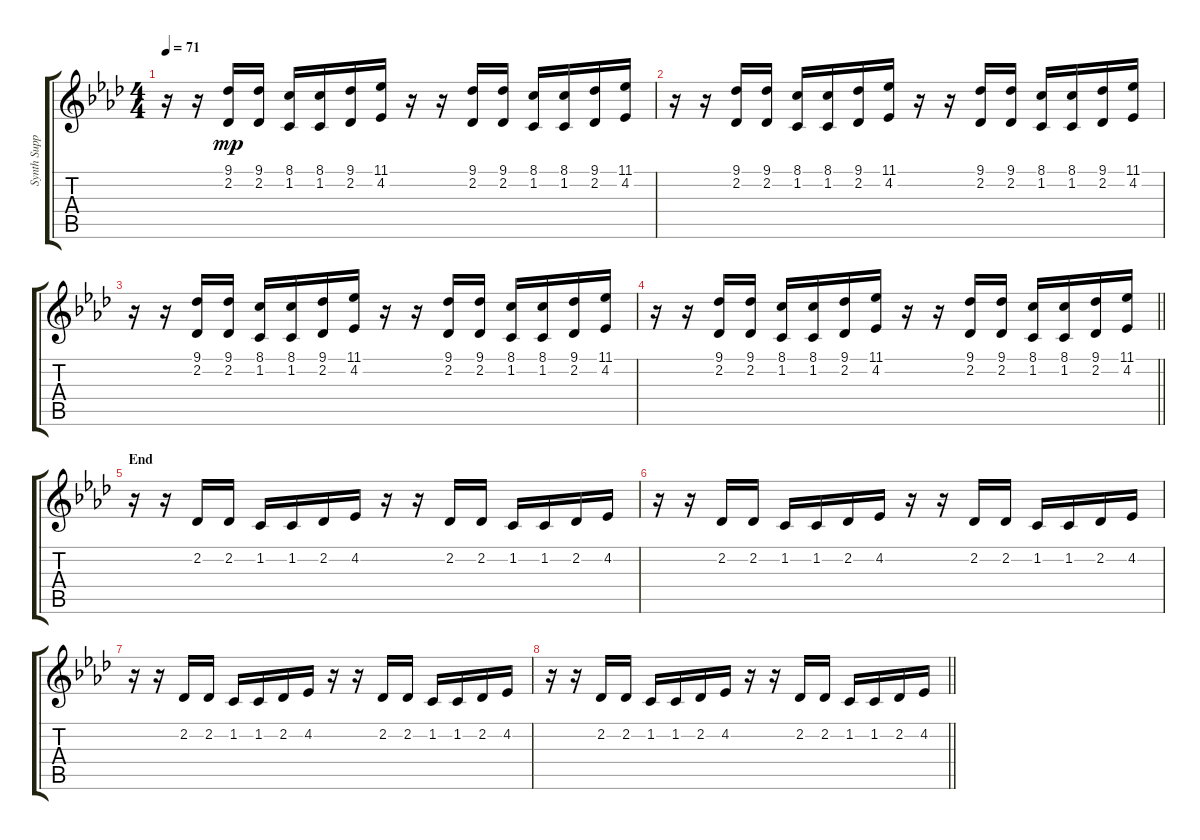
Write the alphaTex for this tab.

\track ("Synth Supplement Delay" "Synth Supp") {instrument lead2sawtooth}
\staff {score tabs}
\tuning (E4 B3 G3 D3 A2 E2) {hide}
\ts (4 4)
\tempo 71
\clef g2
\ks ab
r.16{dy mp} r.16 (9.1 2.2).16 (9.1 2.2).16 (8.1 1.2).16 (8.1 1.2).16 (9.1 2.2).16 (11.1 4.2).16 r.16 r.16 (9.1 2.2).16 (9.1 2.2).16 (8.1 1.2).16 (8.1 1.2).16 (9.1 2.2).16 (11.1 4.2).16 |
r.16 r.16 (9.1 2.2).16 (9.1 2.2).16 (8.1 1.2).16 (8.1 1.2).16 (9.1 2.2).16 (11.1 4.2).16 r.16 r.16 (9.1 2.2).16 (9.1 2.2).16 (8.1 1.2).16 (8.1 1.2).16 (9.1 2.2).16 (11.1 4.2).16 |
r.16 r.16 (9.1 2.2).16 (9.1 2.2).16 (8.1 1.2).16 (8.1 1.2).16 (9.1 2.2).16 (11.1 4.2).16 r.16 r.16 (9.1 2.2).16 (9.1 2.2).16 (8.1 1.2).16 (8.1 1.2).16 (9.1 2.2).16 (11.1 4.2).16 |
\barLineRight lightlight
r.16 r.16 (9.1 2.2).16 (9.1 2.2).16 (8.1 1.2).16 (8.1 1.2).16 (9.1 2.2).16 (11.1 4.2).16 r.16 r.16 (9.1 2.2).16 (9.1 2.2).16 (8.1 1.2).16 (8.1 1.2).16 (9.1 2.2).16 (11.1 4.2).16 |
\section ("" "End")
r.16 r.16 2.2.16 2.2.16 1.2.16 1.2.16 2.2.16 4.2.16 r.16 r.16 2.2.16 2.2.16 1.2.16 1.2.16 2.2.16 4.2.16 |
r.16 r.16 2.2.16 2.2.16 1.2.16 1.2.16 2.2.16 4.2.16 r.16 r.16 2.2.16 2.2.16 1.2.16 1.2.16 2.2.16 4.2.16 |
r.16 r.16 2.2.16 2.2.16 1.2.16 1.2.16 2.2.16 4.2.16 r.16 r.16 2.2.16 2.2.16 1.2.16 1.2.16 2.2.16 4.2.16 |
\barLineRight lightlight
r.16 r.16 2.2.16 2.2.16 1.2.16 1.2.16 2.2.16 4.2.16 r.16 r.16 2.2.16 2.2.16 1.2.16 1.2.16 2.2.16 4.2.16
